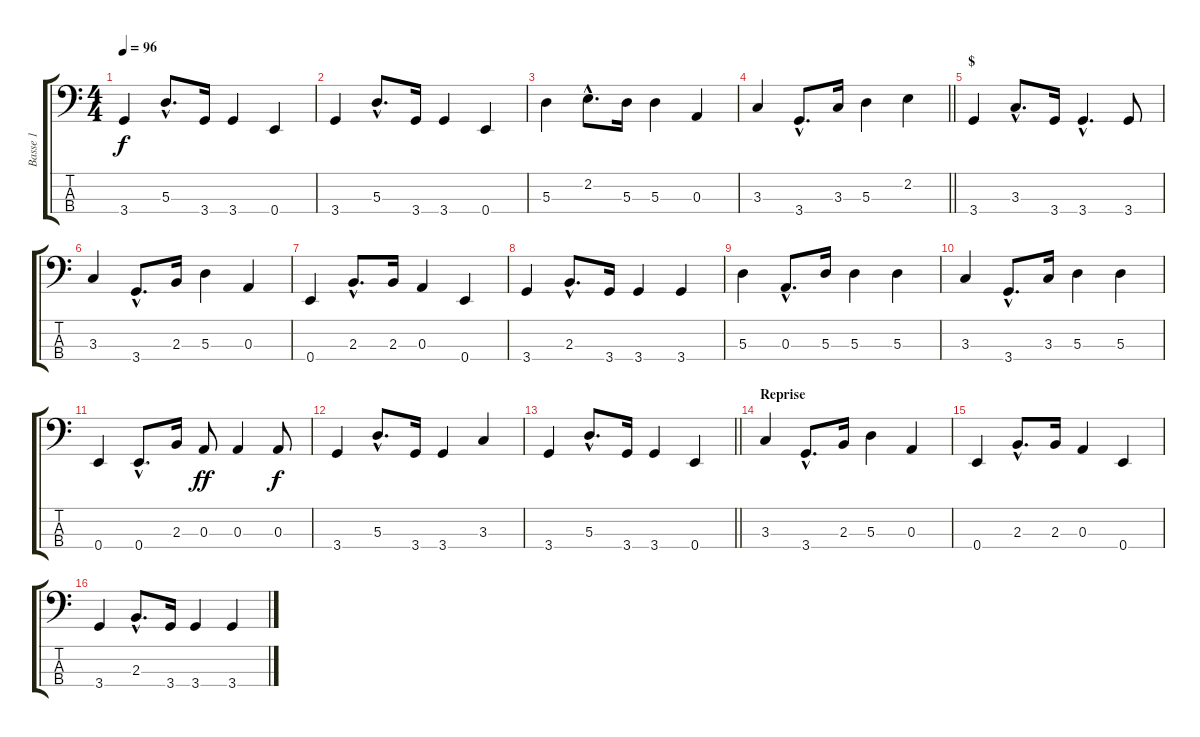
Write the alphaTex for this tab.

\track ("Basse 1" "Basse 1") {instrument electricbassfinger}
\staff {score tabs}
\tuning (G2 D2 A1 E1) {hide}
\ts (4 4)
\tempo 96
\clef f4
\ks c
3.4.4{dy f} 5.3{hac}.8{d} 3.4.16 3.4.4 0.4.4 |
3.4.4 5.3{hac}.8{d} 3.4.16 3.4.4 0.4.4 |
5.3.4 2.2{hac}.8{d} 5.3.16 5.3.4 0.3.4 |
\barLineRight lightlight
3.3.4 3.4{hac}.8{d} 3.3.16 5.3.4 2.2.4 |
\section ("" "$")
3.4.4 3.3{hac}.8{d} 3.4.16 3.4{hac}.4{d} 3.4.8 |
3.3.4 3.4{hac}.8{d} 2.3.16 5.3.4 0.3.4 |
0.4.4 2.3{hac}.8{d} 2.3.16 0.3.4 0.4.4 |
3.4.4 2.3{hac}.8{d} 3.4.16 3.4.4 3.4.4 |
5.3.4 0.3{hac}.8{d} 5.3.16 5.3.4 5.3.4 |
3.3.4 3.4{hac}.8{d} 3.3.16 5.3.4 5.3.4 |
0.4.4 0.4{hac}.8{d} 2.3.16 0.3.8{dy ff} 0.3.4 0.3.8{dy f} |
3.4.4 5.3{hac}.8{d} 3.4.16 3.4.4 3.3.4 |
\barLineRight lightlight
3.4.4 5.3{hac}.8{d} 3.4.16 3.4.4 0.4.4 |
\section ("" "Reprise")
3.3.4 3.4{hac}.8{d} 2.3.16 5.3.4 0.3.4 |
0.4.4 2.3{hac}.8{d} 2.3.16 0.3.4 0.4.4 |
3.4.4 2.3{hac}.8{d} 3.4.16 3.4.4 3.4.4
